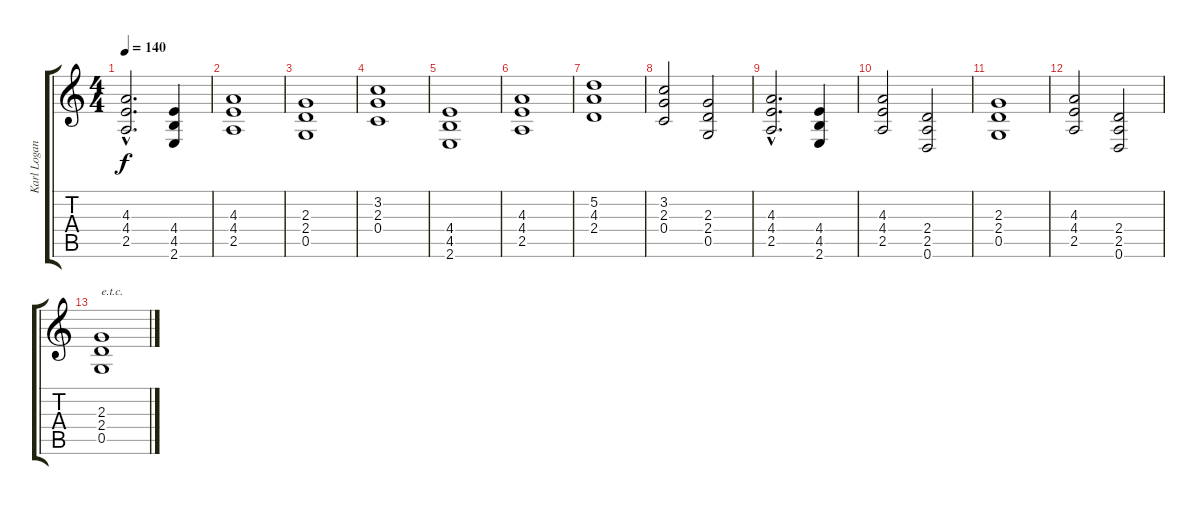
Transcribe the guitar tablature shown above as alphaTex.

\track ("Karl Logan(Rhytm Guitar)" "Karl Logan") {instrument distortionguitar}
\staff {score tabs}
\tuning (D4 A3 F3 C3 G2 D2) {hide}
\ts (4 4)
\tempo 140
\clef g2
\ks c
(4.3{hac} 4.4{hac} 2.5{hac}).2{d dy f} (4.4 4.5 2.6).4 |
(4.3 4.4 2.5).1 |
(2.3 2.4 0.5).1 |
(3.2 2.3 0.4).1 |
(4.4 4.5 2.6).1 |
(4.3 4.4 2.5).1 |
(5.2 4.3 2.4).1 |
(3.2 2.3 0.4).2 (2.3 2.4 0.5).2 |
(4.3{hac} 4.4{hac} 2.5{hac}).2{d} (4.4 4.5 2.6).4 |
(4.3 4.4 2.5).2 (2.4 2.5 0.6).2 |
(2.3 2.4 0.5).1 |
(4.3 4.4 2.5).2 (2.4 2.5 0.6).2 |
(2.3 2.4 0.5).1{txt "e.t.c."}
